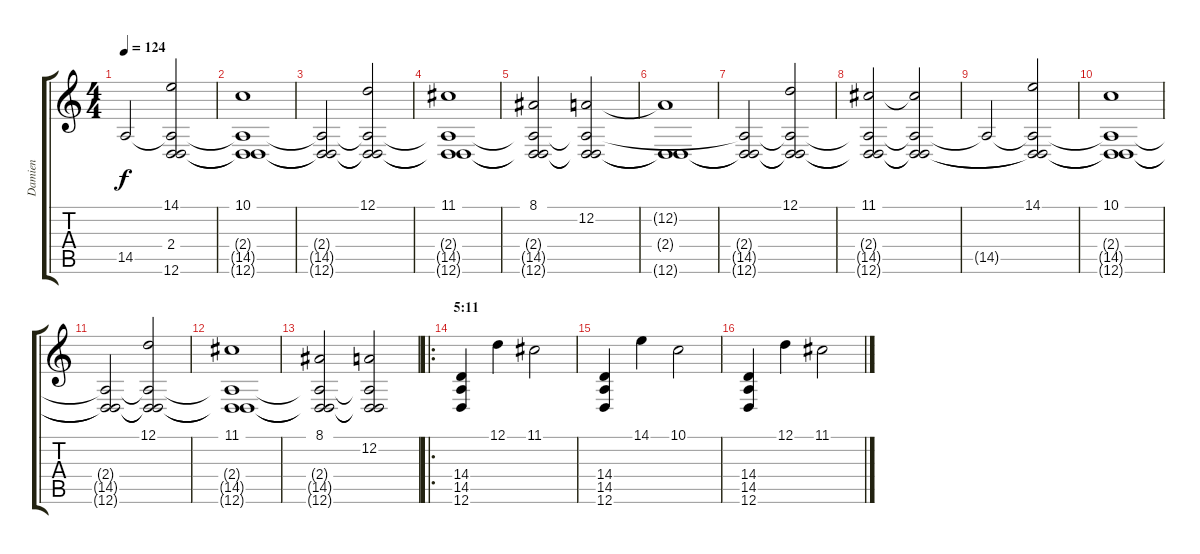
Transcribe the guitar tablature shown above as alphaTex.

\track ("Damien" "Damien") {instrument choiraahs}
\staff {score tabs}
\tuning (D4 A3 F3 C3 G2 D2) {hide}
\ts (4 4)
\tempo 124
\clef g2
\ks c
14.5{t}.2{dy f} (14.1 2.4{t} 14.5{t} 12.6{t}).2 |
(10.1 2.4{t} 14.5{t} 12.6{t}).1 |
(2.4{t} 14.5{t} 12.6{t}).2 (12.1 2.4{t} 14.5{t} 12.6{t}).2 |
(11.1 2.4{t} 14.5{t} 12.6{t}).1 |
(8.1 2.4{t} 14.5{t} 12.6{t}).2 (12.2 2.4{t} 14.5{t} 12.6{t}).2 |
(12.2{t} 2.4{t} 12.6{t}).1 |
(2.4{t} 14.5{t} 12.6{t}).2 (12.1 2.4{t} 14.5{t} 12.6{t}).2 |
(11.1 2.4{t} 14.5{t} 12.6{t}).2 (11.1{t} 2.4{t} 14.5{t} 12.6{t}).2 |
14.5{t}.2 (14.1 2.4{t} 14.5{t} 12.6{t}).2 |
(10.1 2.4{t} 14.5{t} 12.6{t}).1 |
(2.4{t} 14.5{t} 12.6{t}).2 (12.1 2.4{t} 14.5{t} 12.6{t}).2 |
(11.1 2.4{t} 14.5{t} 12.6{t}).1 |
(8.1 2.4{t} 14.5{t} 12.6{t}).2 (12.2 2.4{t} 14.5{t} 12.6{t}).2 |
\ro
\section ("" "5:11")
(14.4 14.5 12.6).4 12.1.4 11.1.2 |
(14.4 14.5 12.6).4 14.1.4 10.1.2 |
(14.4 14.5 12.6).4 12.1.4 11.1.2
